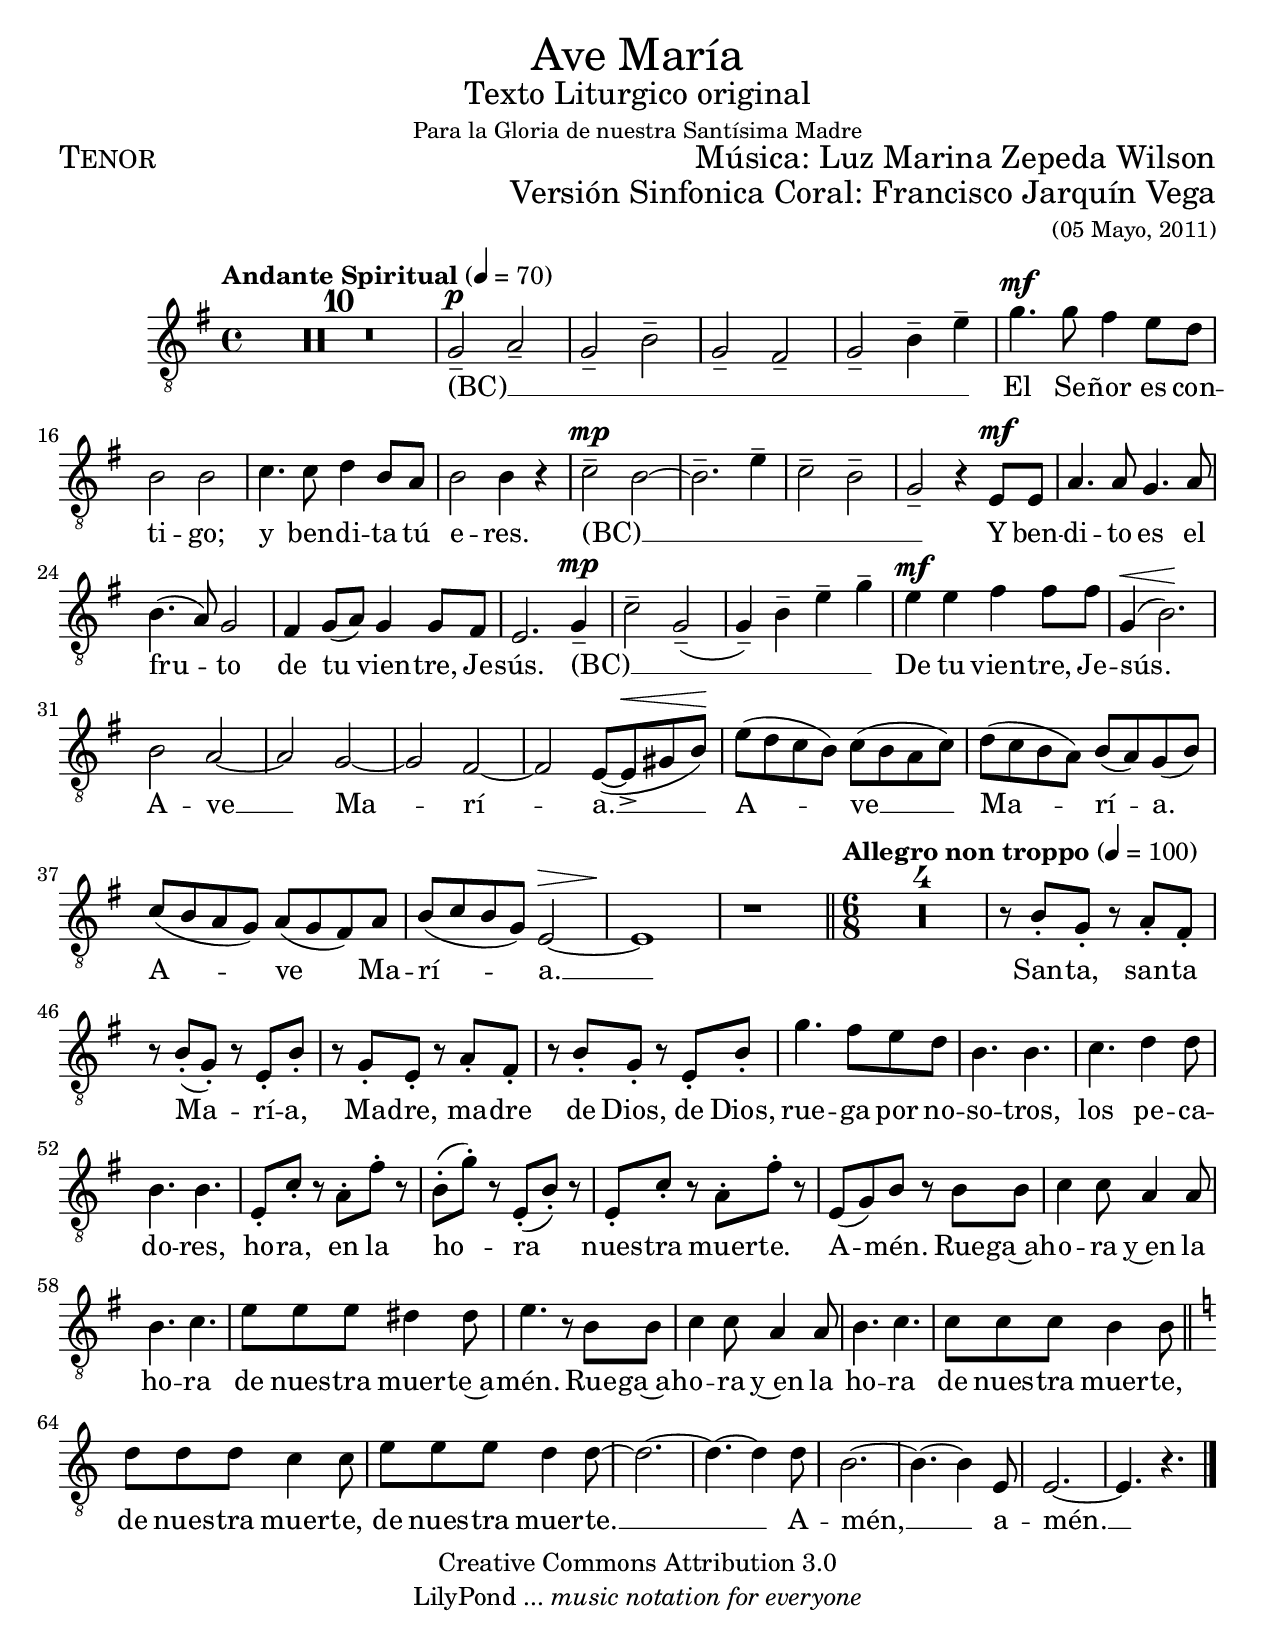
% ****************************************************************
%	Ave Maria - Soprano
%	by serach.sam@
% ****************************************************************
\language "espanol"
\version "2.19.49"

#(set-global-staff-size 22)

% --- Parametro globales
global = {
  \tempo "Andante Spiritual" 4=70
  \key mi \minor
  \time 4/4
  s1*40
  \bar "||"
  \tempo "Allegro non troppo" 4=100
  \time 6/8
  s2.*23
  \bar "||"
  \key la \minor
  s2.*8
  \bar "|."
}

\markup { \fill-line { \center-column { \fontsize #5 "Ave María" \fontsize #2 "Texto Liturgico original" \small "Para la Gloria de nuestra Santísima Madre" } } }
\markup { \fill-line { \fontsize #2 \smallCaps "Tenor" \fontsize #2 "Música: Luz Marina Zepeda Wilson"  } }
\markup { \fill-line { " " \right-column { \fontsize #2 "Versión Sinfonica Coral: Francisco Jarquín Vega" \small "(05 Mayo, 2011)"  } } }
\header {
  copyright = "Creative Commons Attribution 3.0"
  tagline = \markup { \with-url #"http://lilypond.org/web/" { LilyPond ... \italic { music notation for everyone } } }
  breakbefore = ##t 
}

% --- Musica
tenor = \relative do' {
  \compressFullBarRests
  \dynamicUp
  \clef	"G_8"
  R1*10				| %10
  sol2--\p la--			| %11
  sol2-- si--			| %12
  sol2-- fas--			| %13
  sol2-- si4-- mi--		| %14
  sol4.\mf sol8 fas4 mi8 re	| %15
  si2 si				| %16
  do4. do8 re4 si8 la		| %17
  si2 si4 r			| %18
  do2--\mp si~			| %19
  si2.-- mi4--			| %20
  do2-- si--			| %21
  sol2-- r4 mi8\mf mi		| %22
  la4. la8 sol4. la8		| %23	
  si4.( la8) sol2		| %24
  fas4 sol8( la) sol4 sol8 fas	| %25
  mi2. sol4--\mp			| %26
  do2-- sol--(			| %27
  sol4--) si4-- mi-- sol--	| %28
  mi4\mf mi fas fas8 fas		| %29
  sol,4\<( si2.\!)		| %30
  si2 la~			| %31
  la2 sol~			| %32
  sol2 fas~			| %33
  fas2 mi8~( mi->\< sols si\!)	| %34
  mi8( re do si) do( si la do)	| %35
  re8( do si la) si( la) sol( si)| %36
  do8( si la sol) la( sol fas) la| %37
  si8( do si sol) mi2\>~		| %38
  mi1\!				| %39
  r1				| %40
  R2.*4				| %44
  r8 si'8-. sol-. r la-. fas-.	| %45
  r8 si-.( sol-.) r mi-. si'-.	| %46
  r8 sol-. mi-. r la-. fas-.	| %47
  r8 si-. sol-. r mi-. si'-.	| %48
  sol'4. fas8 mi re		| %49
  si4. si			| %50
  do4. re4 re8			| %51
  si4. si			| %52
  mi,8-. do'-. r la-. fas'-. r	| %53
  si,8-.( sol'-.) r mi,-.( si'-.) r | %54
  mi,8-. do'-. r la-. fas'-. r	| %55
  mi,8( sol) si r si si		| %56
  do4 do8 la4 la8		| %57
  si4. do			| %58
  mi8 mi mi res4 res8		| %59
  mi4. r8 si si			| %60
  do4 do8 la4 la8		| %61
  si4. do			| %62
  do8 do do si4 si8		| %63
  re8 re re do4 do8		| %64
  mi8 mi mi re4 re8~		| %65
  re2.~				| %66
  re4.~ re4 re8			| %67
  si2.~				| %68
  si4.~ si4 mi,8			| %69
  mi2.~				| %70
  mi4. r				| %71
}

% --- Letra
letra = \lyricmode {
  (BC) __ _ _ _ _ _ _ _  _
  El Se -- ñor es con -- ti -- go;
  y ben -- di -- ta tú e -- res.
  (BC) __ _ _ _ _ _
  Y ben -- di -- to es el fru -- to 
  de tu vien -- tre, Je -- sús.
  (BC) __ _ _ _ _ _
  De tu vien -- tre, Je -- sús.
  A -- ve __ Ma -- rí -- a. __
  A -- ve __ Ma -- rí -- a.
  A -- ve Ma -- rí -- a. __
  San -- ta, san -- ta Ma -- rí -- a, 
  Ma -- dre, ma -- dre de Dios, de Dios,
  rue -- ga por no -- so -- tros, los pe -- ca -- do -- res,
  ho -- ra, en la ho -- ra nues -- tra muer -- te. A -- mén.
  Rue -- ga~ah -- o -- ra y~en la ho -- ra
  de nues -- tra muer -- te~a -- mén. 
  Rue -- ga~ah -- o -- ra y~en la ho -- ra de nues -- tra muer -- te,
  de nues -- tra muer -- te, de nues -- tra muer -- te. __ 
  A -- mén, __ a -- mén. __
}

\score {
  <<
    \new Staff <<
        \new Voice = "voz" << \global \tenor >>
        \new Lyrics \lyricsto "voz" \letra
    >>
  >>
  \midi {}
  \layout {}
}

\paper {
  #(set-paper-size "letter")
}